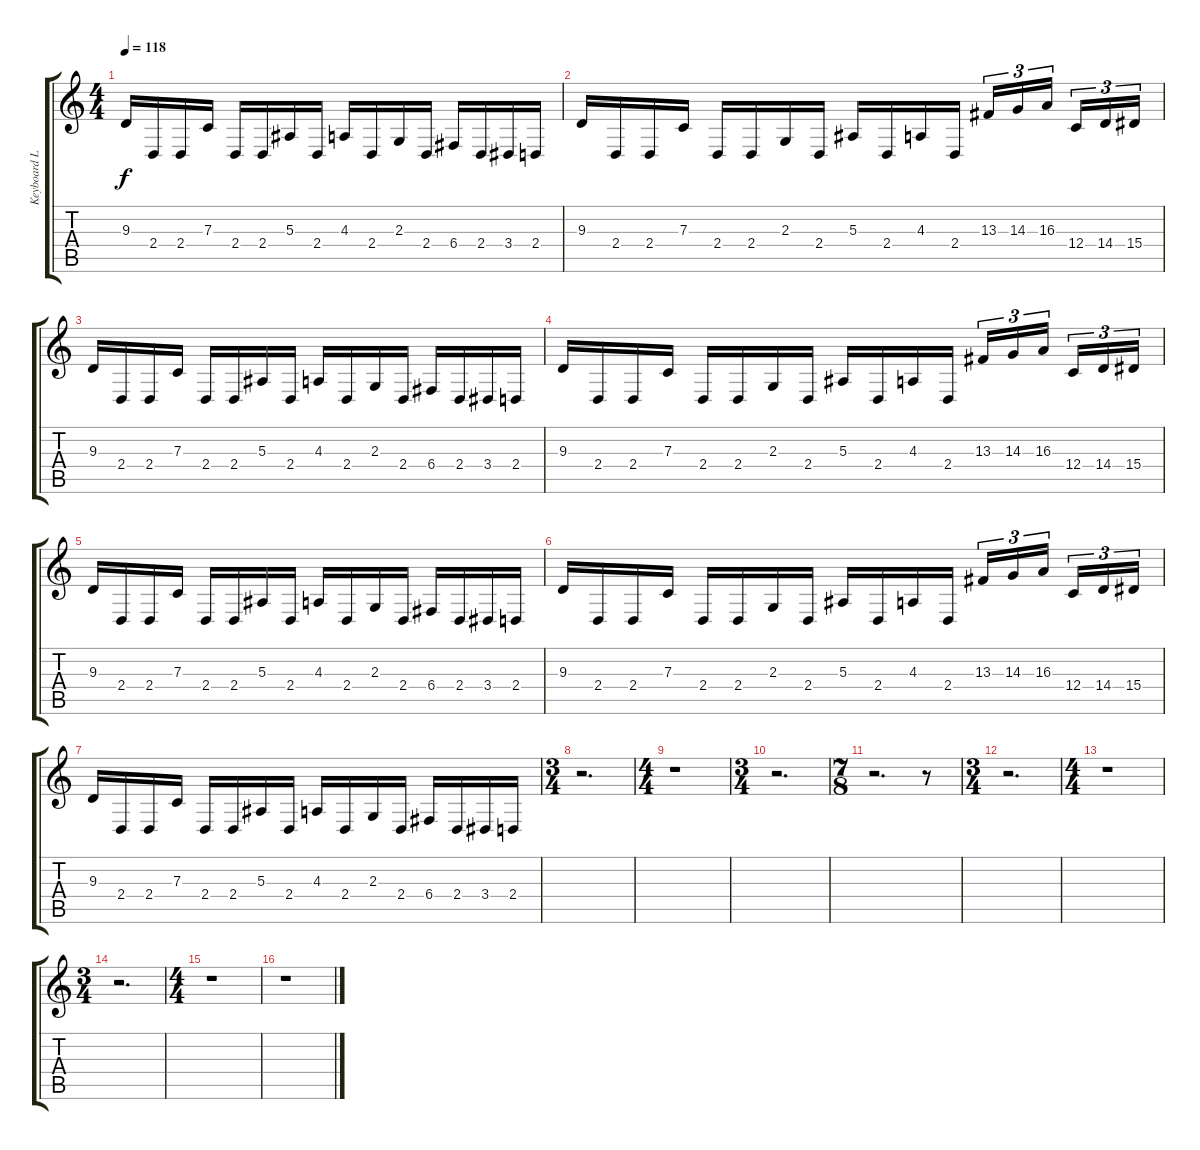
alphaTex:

\track ("Keyboard Lead" "Keyboard L") {instrument lead2sawtooth}
\staff {score tabs}
\tuning (D4 A3 F3 C3 G2 D2) {hide}
\ts (4 4)
\tempo 118
\clef g2
\ks c
9.3.16{dy f} 2.4.16 2.4.16 7.3.16 2.4.16 2.4.16 5.3.16 2.4.16 4.3.16 2.4.16 2.3.16 2.4.16 6.4.16 2.4.16 3.4.16 2.4.16 |
9.3.16 2.4.16 2.4.16 7.3.16 2.4.16 2.4.16 2.3.16 2.4.16 5.3.16 2.4.16 4.3.16 2.4.16 13.3.16{tu (3 2)} 14.3.16{tu (3 2)} 16.3.16{tu (3 2)} 12.4.16{tu (3 2)} 14.4.16{tu (3 2)} 15.4.16{tu (3 2)} |
9.3.16 2.4.16 2.4.16 7.3.16 2.4.16 2.4.16 5.3.16 2.4.16 4.3.16 2.4.16 2.3.16 2.4.16 6.4.16 2.4.16 3.4.16 2.4.16 |
9.3.16 2.4.16 2.4.16 7.3.16 2.4.16 2.4.16 2.3.16 2.4.16 5.3.16 2.4.16 4.3.16 2.4.16 13.3.16{tu (3 2)} 14.3.16{tu (3 2)} 16.3.16{tu (3 2)} 12.4.16{tu (3 2)} 14.4.16{tu (3 2)} 15.4.16{tu (3 2)} |
9.3.16 2.4.16 2.4.16 7.3.16 2.4.16 2.4.16 5.3.16 2.4.16 4.3.16 2.4.16 2.3.16 2.4.16 6.4.16 2.4.16 3.4.16 2.4.16 |
9.3.16 2.4.16 2.4.16 7.3.16 2.4.16 2.4.16 2.3.16 2.4.16 5.3.16 2.4.16 4.3.16 2.4.16 13.3.16{tu (3 2)} 14.3.16{tu (3 2)} 16.3.16{tu (3 2)} 12.4.16{tu (3 2)} 14.4.16{tu (3 2)} 15.4.16{tu (3 2)} |
9.3.16 2.4.16 2.4.16 7.3.16 2.4.16 2.4.16 5.3.16 2.4.16 4.3.16 2.4.16 2.3.16 2.4.16 6.4.16 2.4.16 3.4.16 2.4.16 |
\ts (3 4)
r.2{d} |
\ts (4 4)
r.1 |
\ts (3 4)
r.2{d} |
\ts (7 8)
r.2{d} r.8 |
\ts (3 4)
r.2{d} |
\ts (4 4)
r.1 |
\ts (3 4)
r.2{d} |
\ts (4 4)
r.1 |
r.1
